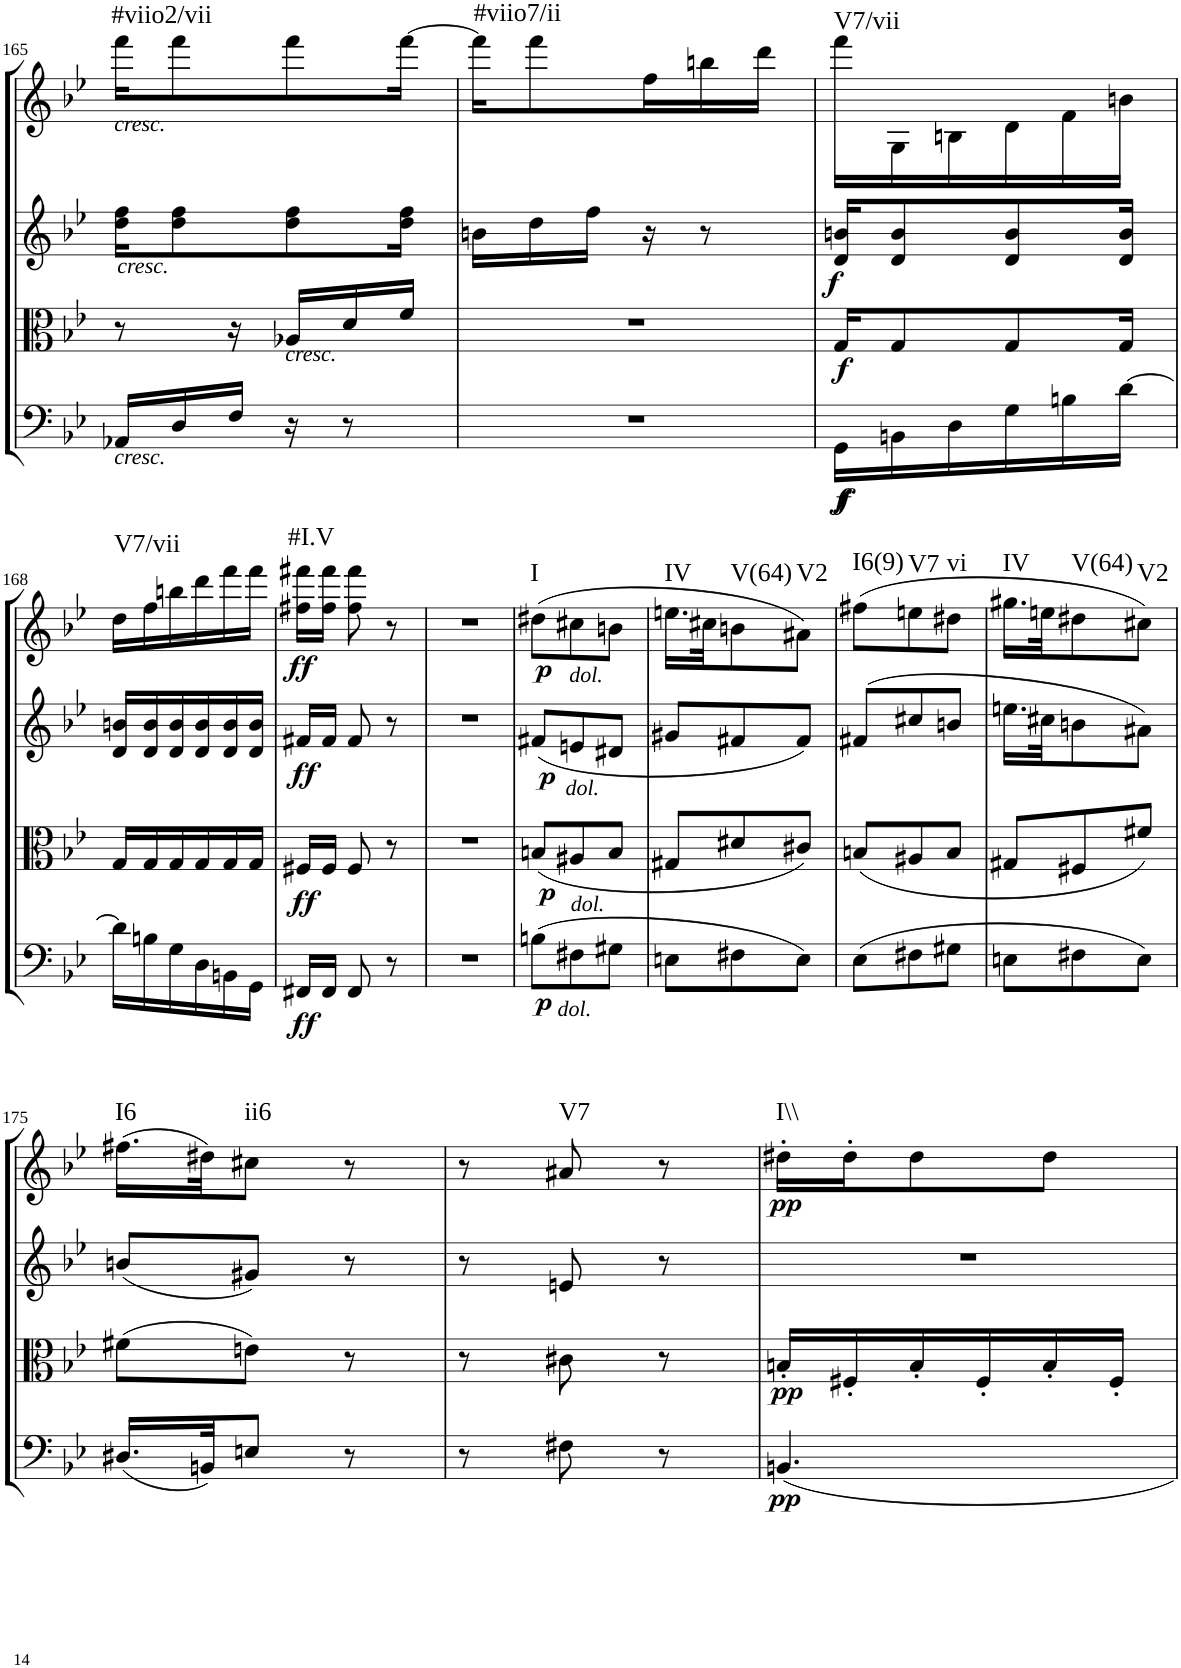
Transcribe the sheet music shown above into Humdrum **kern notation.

**kern	**dynam	**kern	**dynam	**kern	**dynam	**kern	**dynam	**harte
*part4	*part4	*part3	*part3	*part2	*part2	*part1	*part1	*part1
*staff4	*staff4	*staff3	*staff3	*staff2	*staff2	*staff1	*staff1	*
*I"Cello	*	*I"Viola	*	*I"2nd Violin	*	*I"1st Violin	*	*
*	*	*I'Vla	*	*I'Vln	*	*I'Vln	*	*
!!LO:PB:g=z
*clefF4	*	*clefC3	*	*clefG2	*	*clefG2	*	*
*k[b-e-]	*	*k[b-e-]	*	*k[b-e-]	*	*k[b-e-]	*	*
*B-:	*	*B-:	*	*B-:	*	*B-:	*	*
*M3/8	*	*M3/8	*	*M3/8	*	*M3/8	*	*
=165	=165	=165	=165	=165	=165	=165	=165	=165
!	!	!	!	!	!	!LO:TX:a:i:t=cresc.	!	!
!	!	!	!	!LO:TX:b:i:t=cresc.	!	!	!	!
!LO:TX:b:i:t=cresc.	!	!	!	!	!	!	!	!LO:H:kt=#viio2/vii
16AA-X/LL	.	8r	.	16dd\ 16ff\KL	.	16fff\KL	.	N
16D/	.	.	.	8dd\ 8ff\	.	8fff\	.	.
16F/JJ	.	16r	.	.	.	.	.	.
!	!	!LO:TX:a:i:t=cresc.	!	!	!	!	!	!
16r	.	16A-X/LL	.	8dd\ 8ff\	.	8fff\	.	.
8r	.	16d/	.	.	.	.	.	.
.	.	16f/JJ	.	16dd\ 16ff\Jk	.	[16fff\Jk	.	.
=166	=166	=166	=166	=166	=166	=166	=166	=166
!	!	!	!	!	!	!	!	!LO:H:kt=#viio7/ii
4.r	.	4.r	.	16bn\LL	.	16fff\KL]	.	N
.	.	.	.	16dd\	.	8fff\	.	.
.	.	.	.	16ff\JJ	.	.	.	.
.	.	.	.	16r	.	16ff\L	.	.
.	.	.	.	8r	.	16bbn\	.	.
.	.	.	.	.	.	16ddd\JJ	.	.
=167	=167	=167	=167	=167	=167	=167	=167	=167
!	!LO:DY:b	!	!	!	!	!	!	!
!	!LO:DY:n=1:b	!	!LO:DY:b	!	!LO:DY:b	!	!	!LO:H:kt=V7/vii
16GG\LL	f f	16G/KL	f	16d/ 16bn/KL	f	16fff\LL	.	N
16BBn\	.	8G/	.	8d/ 8b/	.	16G\	.	.
16D\	.	.	.	.	.	16Bn\	.	.
16G\	.	8G/	.	8d/ 8b/	.	16d\	.	.
16Bn\	.	.	.	.	.	16f\	.	.
[16d\JJ	.	16G/Jk	.	16d/ 16b/Jk	.	16bn\JJ	.	.
!!LO:LB:g=z
=168	=168	=168	=168	=168	=168	=168	=168	=168
!	!	!	!	!	!	!	!	!LO:H:kt=V7/vii
16d\LL]	.	16G/LL	.	16d/ 16bn/LL	.	16dd\LL	.	N
16Bn\	.	16G/	.	16d/ 16b/	.	16ff\	.	.
16G\	.	16G/	.	16d/ 16b/	.	16bbn\	.	.
16D\	.	16G/	.	16d/ 16b/	.	16ddd\	.	.
16BBn\	.	16G/	.	16d/ 16b/	.	16fff\	.	.
16GG\JJ	.	16G/JJ	.	16d/ 16b/JJ	.	16fff\JJ	.	.
=169	=169	=169	=169	=169	=169	=169	=169	=169
!	!LO:DY:b	!	!LO:DY:b	!	!LO:DY:b	!	!LO:DY:b	!LO:H:kt=#I.V
16FF#X/LL	ff	16F#X/LL	ff	16f#X/LL	ff	16ff#X\ 16fff#X\LL	ff	N
16FF#/JJ	.	16F#/JJ	.	16f#/JJ	.	16ff#\ 16fff#\JJ	.	.
8FF#/	.	8F#/	.	8f#/	.	8ff#\ 8fff#\	.	.
8r	.	8r	.	8r	.	8r	.	.
=170	=170	=170	=170	=170	=170	=170	=170	=170
4.r	.	4.r	.	4.r	.	4.r	.	.
=171	=171	=171	=171	=171	=171	=171	=171	=171
!	!LO:DY:b	!	!LO:DY:b	!	!LO:DY:b	!	!LO:DY:b	!LO:H:kt=I
(8Bn\L	p	(8Bn/L	p	(8f#X/L	p	(8dd#X\L	p	N
!	!	!	!	!	!	!LO:TX:b:i:t=dol.	!	!
!	!	!	!	!LO:TX:b:i:t=dol.	!	!	!	!
!	!	!LO:TX:b:i:t=dol.	!	!	!	!	!	!
!LO:TX:b:i:t=dol.	!	!	!	!	!	!	!	!
8F#X\	.	8A#X/	.	8en/	.	8cc#X\	.	.
8G#X\J	.	8B/J	.	8d#X/J	.	8bn\J	.	.
=172	=172	=172	=172	=172	=172	=172	=172	=172
!	!	!	!	!	!	!	!	!LO:H:kt=IV
8En\L	.	8G#X/L	.	8g#X/L	.	16.een\LL	.	N
.	.	.	.	.	.	32cc#X\JK	.	.
!	!	!	!	!	!	!	!	!LO:H:kt=V(64)
8F#X\	.	8d#X/	.	8f#X/	.	8bn\	.	N
!	!	!	!	!	!	!	!	!LO:H:kt=V2
8E\J)	.	8c#X/J)	.	8f#/J)	.	8a#X\J)	.	N
=173	=173	=173	=173	=173	=173	=173	=173	=173
!	!	!	!	!	!	!	!	!LO:H:kt=I6(9)
(8E-\L	.	(8Bn/L	.	(8f#X/L	.	(8ff#X\L	.	N
!	!	!	!	!	!	!	!	!LO:H:kt=V7
8F#X\	.	8A#X/	.	8cc#X/	.	8een\	.	N
!	!	!	!	!	!	!	!	!LO:H:kt=vi
8G#X\J	.	8B/J	.	8bn/J	.	8dd#X\J	.	N
=174	=174	=174	=174	=174	=174	=174	=174	=174
!	!	!	!	!	!	!	!	!LO:H:kt=IV
8En\L	.	8G#X/L	.	16.een\LL	.	16.gg#X\LL	.	N
.	.	.	.	32cc#X\JK	.	32een\JK	.	.
!	!	!	!	!	!	!	!	!LO:H:kt=V(64)
8F#X\	.	8F#X/	.	8bn\	.	8dd#X\	.	N
!	!	!	!	!	!	!	!	!LO:H:kt=V2
8E\J)	.	8f#X/J)	.	8a#X\J)	.	8cc#X\J)	.	N
!!LO:LB:g=z
=175	=175	=175	=175	=175	=175	=175	=175	=175
!	!	!	!	!	!	!	!	!LO:H:kt=I6
(16.D#X/LL	.	(8f#X\L	.	(8bn/L	.	(16.ff#X\LL	.	N
32BBn/JK)	.	.	.	.	.	32dd#X\JK)	.	.
!	!	!	!	!	!	!	!	!LO:H:kt=ii6
8En/J	.	8en\J)	.	8g#X/J)	.	8cc#X\J	.	N
8r	.	8r	.	8r	.	8r	.	.
=176	=176	=176	=176	=176	=176	=176	=176	=176
8r	.	8r	.	8r	.	8r	.	.
!	!	!	!	!	!	!	!	!LO:H:kt=V7
8F#X\	.	8c#X\	.	8en/	.	8a#X/	.	N
8r	.	8r	.	8r	.	8r	.	.
=177	=177	=177	=177	=177	=177	=177	=177	=177
!	!LO:DY:b	!	!LO:DY:b	!	!	!	!LO:DY:b	!LO:H:kt=I\\
4.BBn/	pp	16Bn'/LL	pp	4.r	.	16dd#X'\LL	pp	N
.	.	16F#X'/	.	.	.	16dd#'\J	.	.
.	.	16B'/	.	.	.	8dd#\	.	.
.	.	16F#'/	.	.	.	.	.	.
.	.	16B'/	.	.	.	8dd#\J	.	.
.	.	16F#'/JJ	.	.	.	.	.	.
=	=	=	=	=	=	=	=	=
*-	*-	*-	*-	*-	*-	*-	*-	*-
